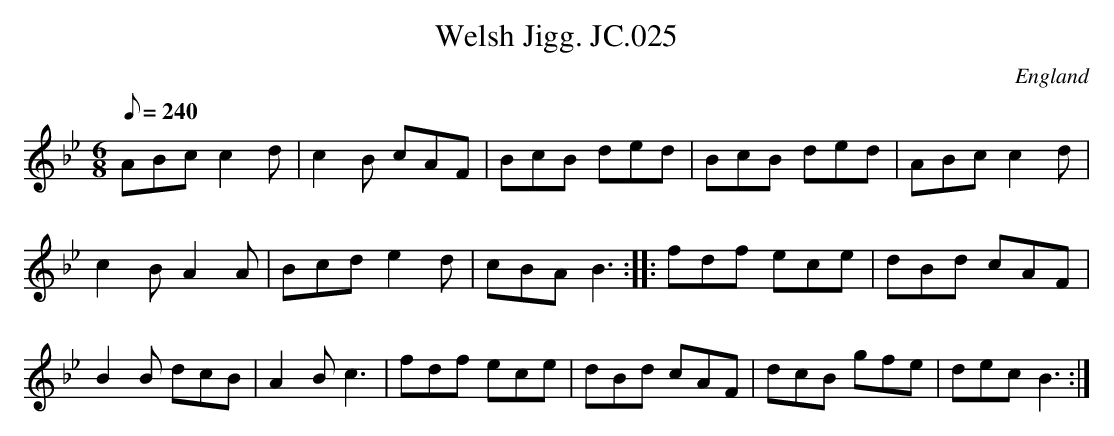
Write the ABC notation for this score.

X:1
T:Welsh Jigg. JC.025
M:6/8
L:1/8
Q:240
O:England
K:Bb
ABcc2d|c2B cAF|BcB ded|BcB ded|ABcc2d|!
c2B A2A|Bcde2d|cBAB3:||:fdf ece|dBd cAF|!
B2B dcB|A2Bc3|fdf ece|dBd cAF|dcB gfe|decB3:|]
